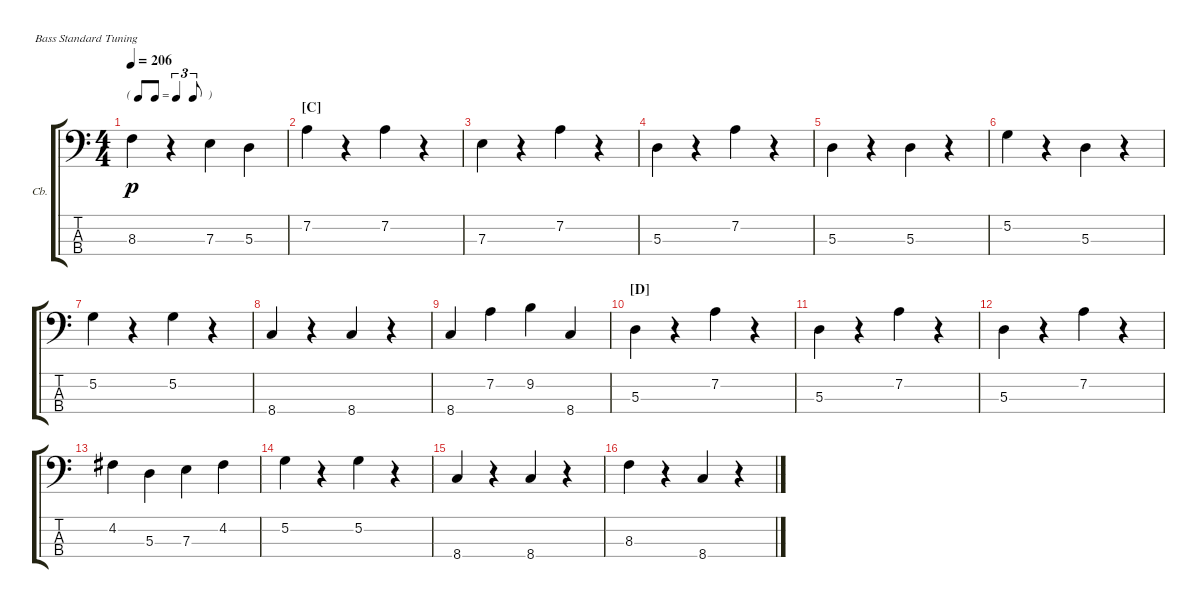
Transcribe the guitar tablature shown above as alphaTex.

\defaultSystemsLayout 4
\bracketExtendMode groupsimilarinstruments
\firstSystemTrackNameOrientation horizontal
\otherSystemsTrackNameOrientation horizontal
\track ("Contrabass" "Cb.") {instrument acousticbass}
\staff {score tabs}
\tuning (G2 D2 A1 E1)
\ts (4 4)
\tf triplet8th
\tempo 206
\clef f4
\ks c
8.3.4{dy p} r.4 7.3.4 5.3.4 |
\section ("C" "")
7.2.4 r.4 7.2.4 r.4 |
7.3.4 r.4 7.2.4 r.4 |
5.3.4 r.4 7.2.4 r.4 |
5.3.4 r.4 5.3.4 r.4 |
5.2.4 r.4 5.3.4 r.4 |
5.2.4 r.4 5.2.4 r.4 |
8.4.4 r.4 8.4.4 r.4 |
8.4.4 7.2.4 9.2.4 8.4.4 |
\section ("D" "")
5.3.4 r.4 7.2.4 r.4 |
5.3.4 r.4 7.2.4 r.4 |
5.3.4 r.4 7.2.4 r.4 |
4.2.4 5.3.4 7.3.4 4.2.4 |
5.2.4 r.4 5.2.4 r.4 |
8.4.4 r.4 8.4.4 r.4 |
8.3.4 r.4 8.4.4 r.4
